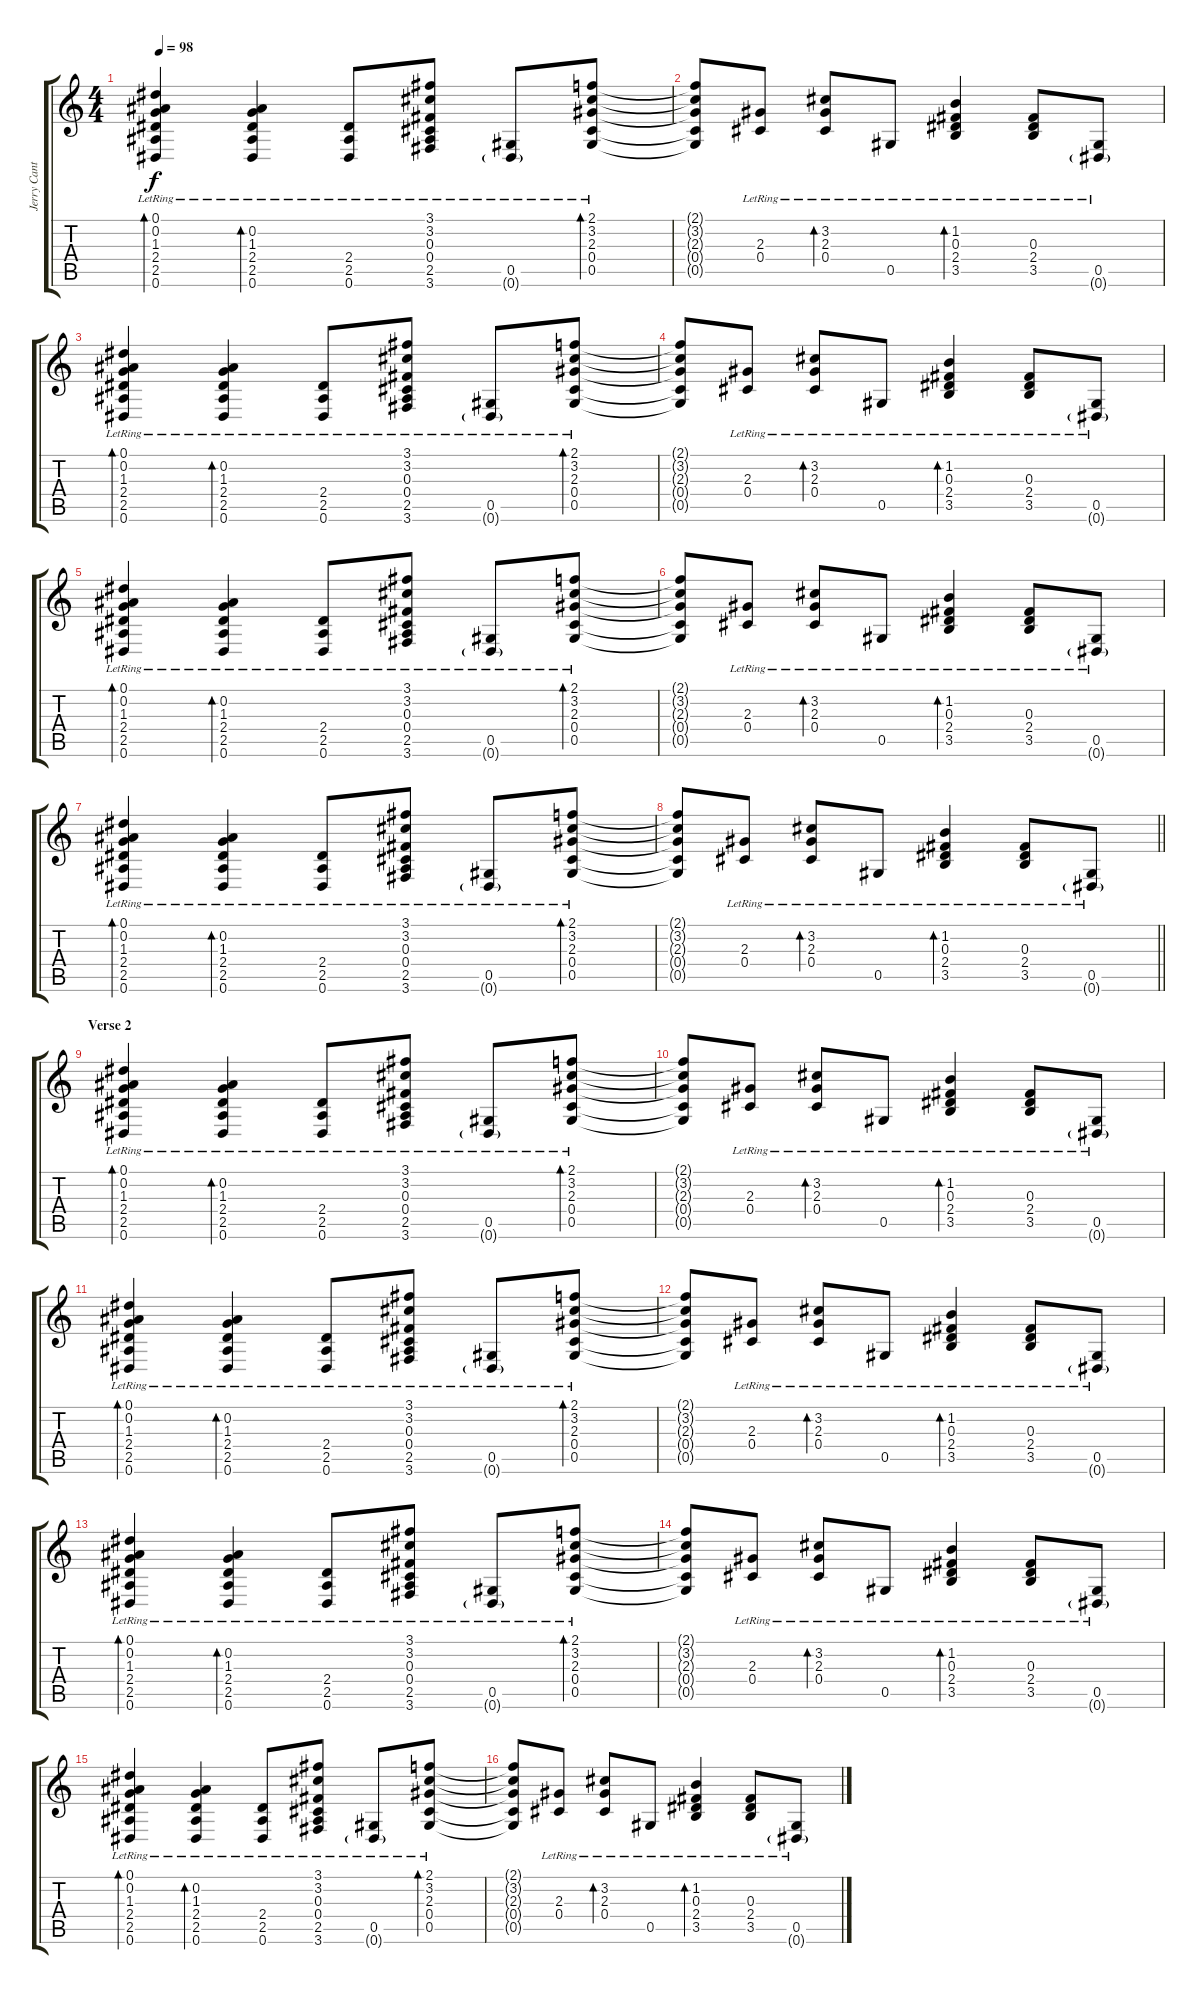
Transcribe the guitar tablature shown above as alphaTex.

\track ("Jerry Cantrell Guitar" "Jerry Cant") {instrument acousticguitarsteel}
\staff {score tabs}
\tuning (Eb4 Bb3 Gb3 Db3 Ab2 Eb2) {hide}
\ts (4 4)
\tempo 98
\clef g2
\ks c
(0.1 0.2 1.3 2.4 2.5{lr} 0.6{lr}).4{bd 60 dy f} (0.2{lr} 1.3{lr} 2.4{lr} 2.5{lr} 0.6{lr}).4{bd 120} (2.4{lr} 2.5{lr} 0.6{lr}).8 (3.1{lr} 3.2{lr} 0.3{lr} 0.4{lr} 2.5{lr} 3.6{lr}).8 (0.5{lr} 0.6{g lr}).8 (2.1{lr} 3.2{lr} 2.3{lr} 0.4{lr} 0.5{lr}).8{bd 120} |
(2.1{t} 3.2{t} 2.3{t} 0.4{t} 0.5{t}).8 (2.3{lr} 0.4{lr}).8 (3.2{lr} 2.3{lr} 0.4{lr}).8{bd 120} 0.5{lr}.8 (1.2{lr} 0.3{lr} 2.4{lr} 3.5{lr}).4{bd 120} (0.3{lr} 2.4{lr} 3.5{lr}).8 (0.5{lr} 0.6{g lr}).8 |
(0.1 0.2 1.3 2.4 2.5{lr} 0.6{lr}).4{bd 60} (0.2{lr} 1.3{lr} 2.4{lr} 2.5{lr} 0.6{lr}).4{bd 120} (2.4{lr} 2.5{lr} 0.6{lr}).8 (3.1{lr} 3.2{lr} 0.3{lr} 0.4{lr} 2.5{lr} 3.6{lr}).8 (0.5{lr} 0.6{g lr}).8 (2.1{lr} 3.2{lr} 2.3{lr} 0.4{lr} 0.5{lr}).8{bd 120} |
(2.1{t} 3.2{t} 2.3{t} 0.4{t} 0.5{t}).8 (2.3{lr} 0.4{lr}).8 (3.2{lr} 2.3{lr} 0.4{lr}).8{bd 120} 0.5{lr}.8 (1.2{lr} 0.3{lr} 2.4{lr} 3.5{lr}).4{bd 120} (0.3{lr} 2.4{lr} 3.5{lr}).8 (0.5{lr} 0.6{g lr}).8 |
(0.1 0.2 1.3 2.4 2.5{lr} 0.6{lr}).4{bd 60} (0.2{lr} 1.3{lr} 2.4{lr} 2.5{lr} 0.6{lr}).4{bd 120} (2.4{lr} 2.5{lr} 0.6{lr}).8 (3.1{lr} 3.2{lr} 0.3{lr} 0.4{lr} 2.5{lr} 3.6{lr}).8 (0.5{lr} 0.6{g lr}).8 (2.1{lr} 3.2{lr} 2.3{lr} 0.4{lr} 0.5{lr}).8{bd 120} |
(2.1{t} 3.2{t} 2.3{t} 0.4{t} 0.5{t}).8 (2.3{lr} 0.4{lr}).8 (3.2{lr} 2.3{lr} 0.4{lr}).8{bd 120} 0.5{lr}.8 (1.2{lr} 0.3{lr} 2.4{lr} 3.5{lr}).4{bd 120} (0.3{lr} 2.4{lr} 3.5{lr}).8 (0.5{lr} 0.6{g lr}).8 |
(0.1 0.2 1.3 2.4 2.5{lr} 0.6{lr}).4{bd 60} (0.2{lr} 1.3{lr} 2.4{lr} 2.5{lr} 0.6{lr}).4{bd 120} (2.4{lr} 2.5{lr} 0.6{lr}).8 (3.1{lr} 3.2{lr} 0.3{lr} 0.4{lr} 2.5{lr} 3.6{lr}).8 (0.5{lr} 0.6{g lr}).8 (2.1{lr} 3.2{lr} 2.3{lr} 0.4{lr} 0.5{lr}).8{bd 120} |
\barLineRight lightlight
(2.1{t} 3.2{t} 2.3{t} 0.4{t} 0.5{t}).8 (2.3{lr} 0.4{lr}).8 (3.2{lr} 2.3{lr} 0.4{lr}).8{bd 120} 0.5{lr}.8 (1.2{lr} 0.3{lr} 2.4{lr} 3.5{lr}).4{bd 120} (0.3{lr} 2.4{lr} 3.5{lr}).8 (0.5{lr} 0.6{g lr}).8 |
\section ("" "Verse 2")
(0.1 0.2 1.3 2.4 2.5{lr} 0.6{lr}).4{bd 60} (0.2{lr} 1.3{lr} 2.4{lr} 2.5{lr} 0.6{lr}).4{bd 120} (2.4{lr} 2.5{lr} 0.6{lr}).8 (3.1{lr} 3.2{lr} 0.3{lr} 0.4{lr} 2.5{lr} 3.6{lr}).8 (0.5{lr} 0.6{g lr}).8 (2.1{lr} 3.2{lr} 2.3{lr} 0.4{lr} 0.5{lr}).8{bd 120} |
(2.1{t} 3.2{t} 2.3{t} 0.4{t} 0.5{t}).8 (2.3{lr} 0.4{lr}).8 (3.2{lr} 2.3{lr} 0.4{lr}).8{bd 120} 0.5{lr}.8 (1.2{lr} 0.3{lr} 2.4{lr} 3.5{lr}).4{bd 120} (0.3{lr} 2.4{lr} 3.5{lr}).8 (0.5{lr} 0.6{g lr}).8 |
(0.1 0.2 1.3 2.4 2.5{lr} 0.6{lr}).4{bd 60} (0.2{lr} 1.3{lr} 2.4{lr} 2.5{lr} 0.6{lr}).4{bd 120} (2.4{lr} 2.5{lr} 0.6{lr}).8 (3.1{lr} 3.2{lr} 0.3{lr} 0.4{lr} 2.5{lr} 3.6{lr}).8 (0.5{lr} 0.6{g lr}).8 (2.1{lr} 3.2{lr} 2.3{lr} 0.4{lr} 0.5{lr}).8{bd 120} |
(2.1{t} 3.2{t} 2.3{t} 0.4{t} 0.5{t}).8 (2.3{lr} 0.4{lr}).8 (3.2{lr} 2.3{lr} 0.4{lr}).8{bd 120} 0.5{lr}.8 (1.2{lr} 0.3{lr} 2.4{lr} 3.5{lr}).4{bd 120} (0.3{lr} 2.4{lr} 3.5{lr}).8 (0.5{lr} 0.6{g lr}).8 |
(0.1 0.2 1.3 2.4 2.5{lr} 0.6{lr}).4{bd 60} (0.2{lr} 1.3{lr} 2.4{lr} 2.5{lr} 0.6{lr}).4{bd 120} (2.4{lr} 2.5{lr} 0.6{lr}).8 (3.1{lr} 3.2{lr} 0.3{lr} 0.4{lr} 2.5{lr} 3.6{lr}).8 (0.5{lr} 0.6{g lr}).8 (2.1{lr} 3.2{lr} 2.3{lr} 0.4{lr} 0.5{lr}).8{bd 120} |
(2.1{t} 3.2{t} 2.3{t} 0.4{t} 0.5{t}).8 (2.3{lr} 0.4{lr}).8 (3.2{lr} 2.3{lr} 0.4{lr}).8{bd 120} 0.5{lr}.8 (1.2{lr} 0.3{lr} 2.4{lr} 3.5{lr}).4{bd 120} (0.3{lr} 2.4{lr} 3.5{lr}).8 (0.5{lr} 0.6{g lr}).8 |
(0.1 0.2 1.3 2.4 2.5{lr} 0.6{lr}).4{bd 60} (0.2{lr} 1.3{lr} 2.4{lr} 2.5{lr} 0.6{lr}).4{bd 120} (2.4{lr} 2.5{lr} 0.6{lr}).8 (3.1{lr} 3.2{lr} 0.3{lr} 0.4{lr} 2.5{lr} 3.6{lr}).8 (0.5{lr} 0.6{g lr}).8 (2.1{lr} 3.2{lr} 2.3{lr} 0.4{lr} 0.5{lr}).8{bd 120} |
(2.1{t} 3.2{t} 2.3{t} 0.4{t} 0.5{t}).8 (2.3{lr} 0.4{lr}).8 (3.2{lr} 2.3{lr} 0.4{lr}).8{bd 120} 0.5{lr}.8 (1.2{lr} 0.3{lr} 2.4{lr} 3.5{lr}).4{bd 120} (0.3{lr} 2.4{lr} 3.5{lr}).8 (0.5{lr} 0.6{g lr}).8
